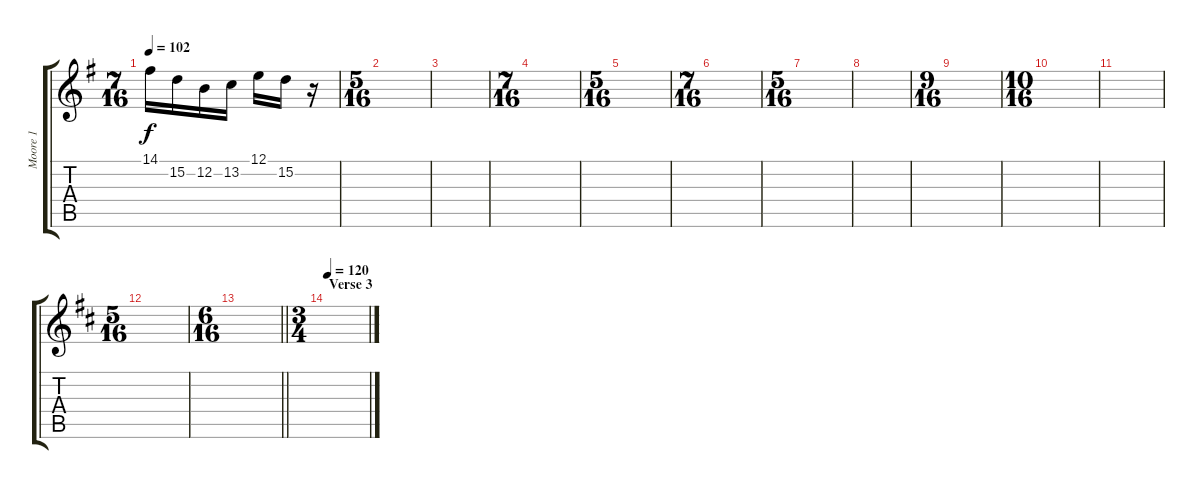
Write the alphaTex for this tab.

\track ("Moore 1" "Moore 1") {instrument stringensemble1}
\staff {score tabs}
\tuning (E4 B3 G3 D3 A2 E2) {hide}
\ts (7 16)
\tempo 102
\clef g2
\ks eminor
14.1.16{dy f} 15.2.16 12.2.16 13.2.16 12.1.16 15.2.16 r.16 |
\ts (5 16)
|
|
\ts (7 16)
|
\ts (5 16)
|
\ts (7 16)
|
\ts (5 16)
|
|
\ts (9 16)
|
\ts (10 16)
|
|
\ts (5 16)
\ks bminor
|
\ts (6 16)
\barLineRight lightlight
|
\ts (3 4)
\section ("" "Verse 3")
\tempo 120
